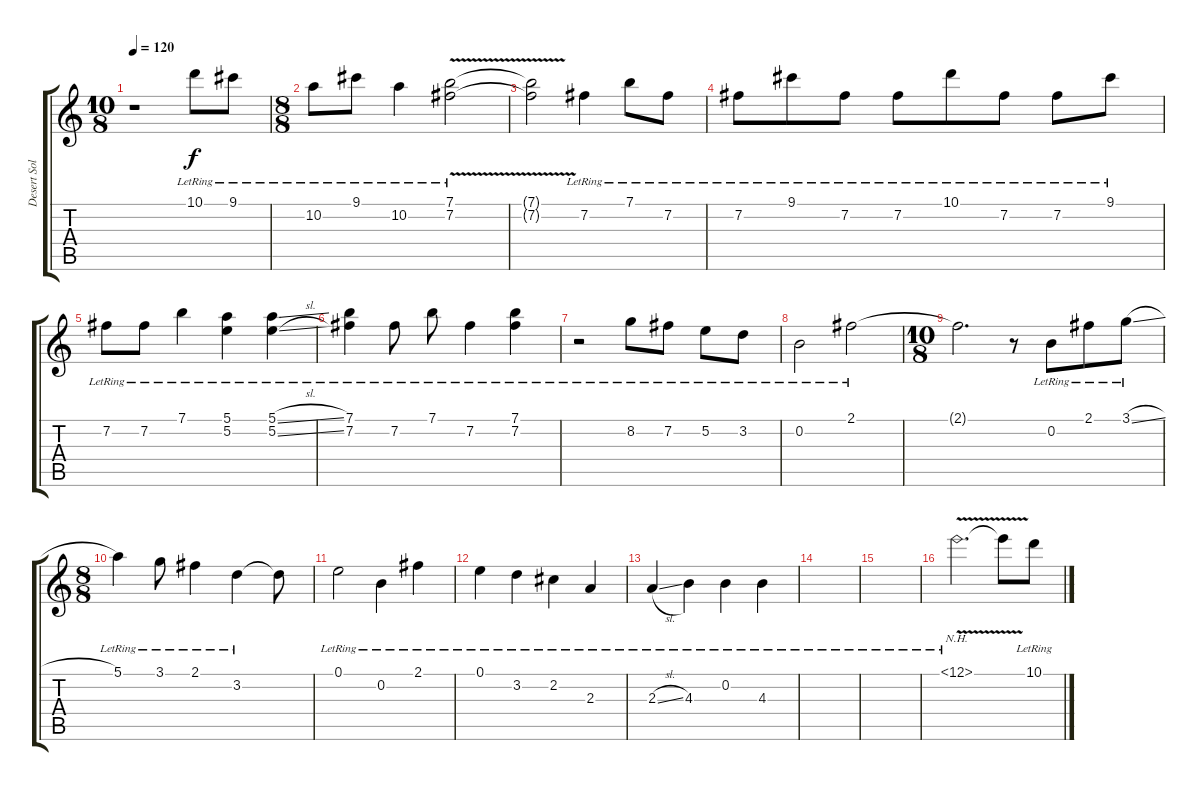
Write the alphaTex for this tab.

\track ("Desert Solo" "Desert Sol") {instrument electricguitarjazz}
\staff {score tabs}
\tuning (E4 B3 G3 D3 A2 E2) {hide}
\ts (10 8)
\tempo 120
\clef g2
\ks c
r.1{dy f} 10.1{lr}.8 9.1{lr}.8 |
\ts (8 8)
10.2{lr}.8 9.1{lr}.8 10.2{lr}.4 (7.1{v lr} 7.2{v lr}).2 |
(7.1{t} 7.2{t}).2 7.2{lr}.4 7.1{lr}.8 7.2{lr}.8 |
7.2{lr}.8 9.1{lr}.8 7.2{lr}.8 7.2{lr}.8 10.1{lr}.8 7.2{lr}.8 7.2{lr}.8 9.1{lr}.8 |
7.2{lr}.8 7.2{lr}.8 7.1{lr}.4 (5.1{lr} 5.2{lr}).4 (5.1{sl lr} 5.2{sl lr}).4 |
(7.1{lr} 7.2{lr}).4 7.2{lr}.8 7.1{lr}.8 7.2{lr}.4 (7.1{lr} 7.2{lr}).4 |
r.2 8.2{lr}.8 7.2{lr}.8 5.2{lr}.8 3.2{lr}.8 |
0.2{lr}.2 2.1{lr}.2 |
\ts (10 8)
2.1{t}.2{d} r.8 0.2{lr}.8 2.1{lr}.8 3.1{sl lr}.8 |
\ts (8 8)
5.1{lr}.4 3.1{lr}.8 2.1{lr}.4 3.2{lr}.4 3.2{t}.8 |
0.1{lr}.2 0.2{lr}.4 2.1{lr}.4 |
0.1{lr}.4 3.2{lr}.4 2.2{lr}.4 2.3{lr}.4 |
2.3{sl lr}.4 4.3{lr}.4 0.2{lr}.4 4.3{lr}.4 |
|
|
12.1{nh v lr}.2{d} 12.1{t}.8 10.1{lr}.8
